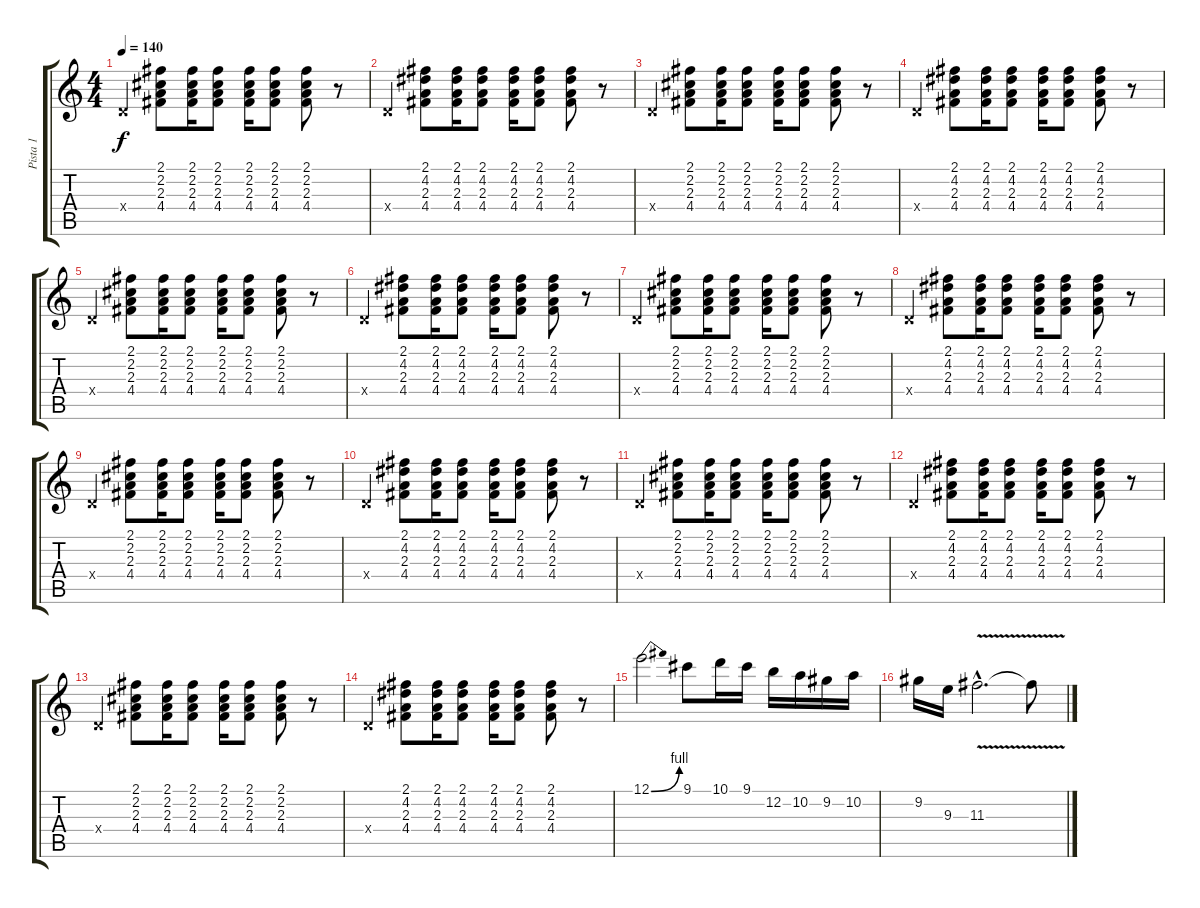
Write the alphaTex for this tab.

\track ("Pista 1" "Pista 1") {instrument electricguitarclean}
\staff {score tabs}
\tuning (E4 B3 G3 D3 A2 E2) {hide}
\ts (4 4)
\tempo 140
\clef g2
\ks c
0.4{x}.4{dy f} (2.1 2.2 2.3 4.4).8 (2.1 2.2 2.3 4.4).16 (2.1 2.2 2.3 4.4).8 (2.1 2.2 2.3 4.4).16 (2.1 2.2 2.3 4.4).8 (2.1 2.2 2.3 4.4).8 r.8 |
0.4{x}.4 (2.1 4.2 2.3 4.4).8 (2.1 4.2 2.3 4.4).16 (2.1 4.2 2.3 4.4).8 (2.1 4.2 2.3 4.4).16 (2.1 4.2 2.3 4.4).8 (2.1 4.2 2.3 4.4).8 r.8 |
0.4{x}.4 (2.1 2.2 2.3 4.4).8 (2.1 2.2 2.3 4.4).16 (2.1 2.2 2.3 4.4).8 (2.1 2.2 2.3 4.4).16 (2.1 2.2 2.3 4.4).8 (2.1 2.2 2.3 4.4).8 r.8 |
0.4{x}.4 (2.1 4.2 2.3 4.4).8 (2.1 4.2 2.3 4.4).16 (2.1 4.2 2.3 4.4).8 (2.1 4.2 2.3 4.4).16 (2.1 4.2 2.3 4.4).8 (2.1 4.2 2.3 4.4).8 r.8 |
0.4{x}.4 (2.1 2.2 2.3 4.4).8 (2.1 2.2 2.3 4.4).16 (2.1 2.2 2.3 4.4).8 (2.1 2.2 2.3 4.4).16 (2.1 2.2 2.3 4.4).8 (2.1 2.2 2.3 4.4).8 r.8 |
0.4{x}.4 (2.1 4.2 2.3 4.4).8 (2.1 4.2 2.3 4.4).16 (2.1 4.2 2.3 4.4).8 (2.1 4.2 2.3 4.4).16 (2.1 4.2 2.3 4.4).8 (2.1 4.2 2.3 4.4).8 r.8 |
0.4{x}.4 (2.1 2.2 2.3 4.4).8 (2.1 2.2 2.3 4.4).16 (2.1 2.2 2.3 4.4).8 (2.1 2.2 2.3 4.4).16 (2.1 2.2 2.3 4.4).8 (2.1 2.2 2.3 4.4).8 r.8 |
0.4{x}.4 (2.1 4.2 2.3 4.4).8 (2.1 4.2 2.3 4.4).16 (2.1 4.2 2.3 4.4).8 (2.1 4.2 2.3 4.4).16 (2.1 4.2 2.3 4.4).8 (2.1 4.2 2.3 4.4).8 r.8 |
0.4{x}.4 (2.1 2.2 2.3 4.4).8 (2.1 2.2 2.3 4.4).16 (2.1 2.2 2.3 4.4).8 (2.1 2.2 2.3 4.4).16 (2.1 2.2 2.3 4.4).8 (2.1 2.2 2.3 4.4).8 r.8 |
0.4{x}.4 (2.1 4.2 2.3 4.4).8 (2.1 4.2 2.3 4.4).16 (2.1 4.2 2.3 4.4).8 (2.1 4.2 2.3 4.4).16 (2.1 4.2 2.3 4.4).8 (2.1 4.2 2.3 4.4).8 r.8 |
0.4{x}.4 (2.1 2.2 2.3 4.4).8 (2.1 2.2 2.3 4.4).16 (2.1 2.2 2.3 4.4).8 (2.1 2.2 2.3 4.4).16 (2.1 2.2 2.3 4.4).8 (2.1 2.2 2.3 4.4).8 r.8 |
0.4{x}.4 (2.1 4.2 2.3 4.4).8 (2.1 4.2 2.3 4.4).16 (2.1 4.2 2.3 4.4).8 (2.1 4.2 2.3 4.4).16 (2.1 4.2 2.3 4.4).8 (2.1 4.2 2.3 4.4).8 r.8 |
0.4{x}.4 (2.1 2.2 2.3 4.4).8 (2.1 2.2 2.3 4.4).16 (2.1 2.2 2.3 4.4).8 (2.1 2.2 2.3 4.4).16 (2.1 2.2 2.3 4.4).8 (2.1 2.2 2.3 4.4).8 r.8 |
0.4{x}.4 (2.1 4.2 2.3 4.4).8 (2.1 4.2 2.3 4.4).16 (2.1 4.2 2.3 4.4).8 (2.1 4.2 2.3 4.4).16 (2.1 4.2 2.3 4.4).8 (2.1 4.2 2.3 4.4).8 r.8 |
12.1{be (bend 0 0 60 4)}.2{instrument overdrivenguitar} 9.1.8 10.1.16 9.1.16 12.2.16 10.2.16 9.2.16 10.2.16 |
9.2.16 9.3.16 11.3{v hac}.2{d} 11.3{t}.8
